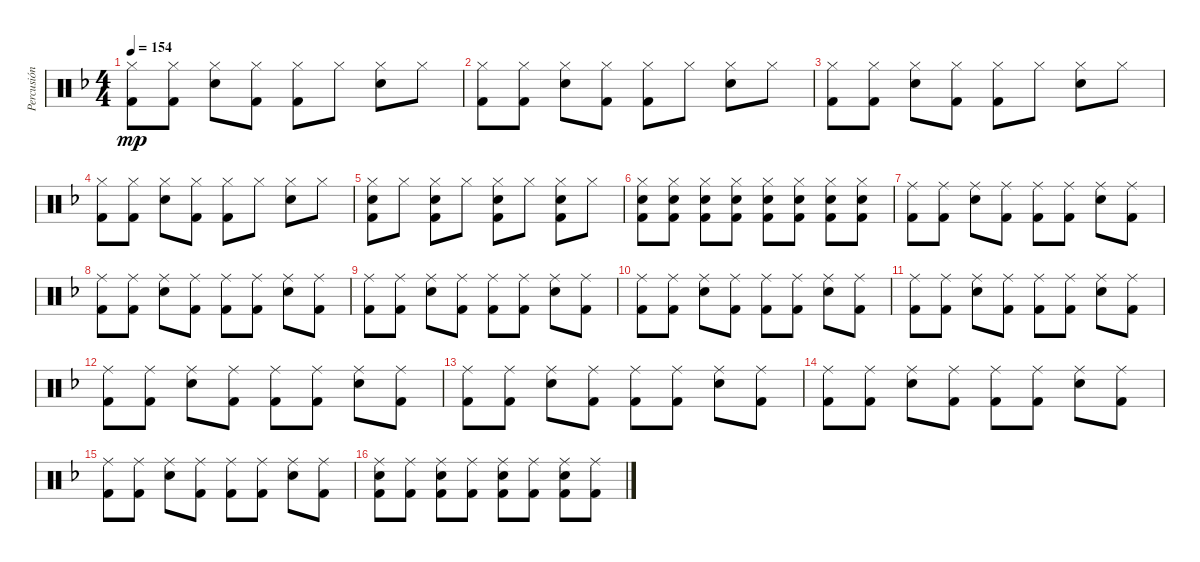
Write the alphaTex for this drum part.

\track ("Percusión" "Percusión") {instrument percussion}
\staff {score}
\articulation defaults
\ts (4 4)
\tempo 154
\clef neutral
\ks f
("Hi-Hat (closed)" "Kick (hit) 2").8{dy mp} ("Hi-Hat (closed)" "Kick (hit) 2").8 ("Hi-Hat (closed)" "Electric Snare (hit)").8 ("Hi-Hat (closed)" "Kick (hit) 2").8 ("Hi-Hat (closed)" "Kick (hit) 2").8 "Hi-Hat (closed)".8 ("Hi-Hat (closed)" "Electric Snare (hit)").8 "Hi-Hat (closed)".8 |
("Hi-Hat (closed)" "Kick (hit) 2").8 ("Hi-Hat (closed)" "Kick (hit) 2").8 ("Hi-Hat (closed)" "Electric Snare (hit)").8 ("Hi-Hat (closed)" "Kick (hit) 2").8 ("Hi-Hat (closed)" "Kick (hit) 2").8 "Hi-Hat (closed)".8 ("Hi-Hat (closed)" "Electric Snare (hit)").8 "Hi-Hat (closed)".8 |
("Hi-Hat (closed)" "Kick (hit) 2").8 ("Hi-Hat (closed)" "Kick (hit) 2").8 ("Hi-Hat (closed)" "Electric Snare (hit)").8 ("Hi-Hat (closed)" "Kick (hit) 2").8 ("Hi-Hat (closed)" "Kick (hit) 2").8 "Hi-Hat (closed)".8 ("Hi-Hat (closed)" "Electric Snare (hit)").8 "Hi-Hat (closed)".8 |
("Hi-Hat (closed)" "Kick (hit) 2").8 ("Hi-Hat (closed)" "Kick (hit) 2").8 ("Hi-Hat (closed)" "Electric Snare (hit)").8 ("Hi-Hat (closed)" "Kick (hit) 2").8 ("Hi-Hat (closed)" "Kick (hit) 2").8 "Hi-Hat (closed)".8 ("Hi-Hat (closed)" "Electric Snare (hit)").8 "Hi-Hat (closed)".8 |
("Hi-Hat (closed)" "Electric Snare (hit)" "Kick (hit) 2").8 "Hi-Hat (closed)".8 ("Hi-Hat (closed)" "Electric Snare (hit)" "Kick (hit) 2").8 "Hi-Hat (closed)".8 ("Hi-Hat (closed)" "Electric Snare (hit)" "Kick (hit) 2").8 "Hi-Hat (closed)".8 ("Hi-Hat (closed)" "Electric Snare (hit)" "Kick (hit) 2").8 "Hi-Hat (closed)".8 |
("Hi-Hat (closed)" "Electric Snare (hit)" "Kick (hit) 2").8 ("Hi-Hat (closed)" "Electric Snare (hit)" "Kick (hit) 2").8 ("Hi-Hat (closed)" "Electric Snare (hit)" "Kick (hit) 2").8 ("Hi-Hat (closed)" "Electric Snare (hit)" "Kick (hit) 2").8 ("Hi-Hat (closed)" "Electric Snare (hit)" "Kick (hit) 2").8 ("Hi-Hat (closed)" "Electric Snare (hit)" "Kick (hit) 2").8 ("Hi-Hat (closed)" "Electric Snare (hit)" "Kick (hit) 2").8 ("Hi-Hat (closed)" "Electric Snare (hit)" "Kick (hit) 2").8 |
("Ride (middle)" "Kick (hit) 2").8 ("Ride (middle)" "Kick (hit) 2").8 ("Ride (middle)" "Electric Snare (hit)").8 ("Ride (middle)" "Kick (hit) 2").8 ("Ride (middle)" "Kick (hit) 2").8 ("Ride (middle)" "Kick (hit) 2").8 ("Ride (middle)" "Electric Snare (hit)").8 ("Ride (middle)" "Kick (hit) 2").8 |
("Ride (middle)" "Kick (hit) 2").8 ("Ride (middle)" "Kick (hit) 2").8 ("Ride (middle)" "Electric Snare (hit)").8 ("Ride (middle)" "Kick (hit) 2").8 ("Ride (middle)" "Kick (hit) 2").8 ("Ride (middle)" "Kick (hit) 2").8 ("Ride (middle)" "Electric Snare (hit)").8 ("Ride (middle)" "Kick (hit) 2").8 |
("Ride (middle)" "Kick (hit) 2").8 ("Ride (middle)" "Kick (hit) 2").8 ("Ride (middle)" "Electric Snare (hit)").8 ("Ride (middle)" "Kick (hit) 2").8 ("Ride (middle)" "Kick (hit) 2").8 ("Ride (middle)" "Kick (hit) 2").8 ("Ride (middle)" "Electric Snare (hit)").8 ("Ride (middle)" "Kick (hit) 2").8 |
("Ride (middle)" "Kick (hit) 2").8 ("Ride (middle)" "Kick (hit) 2").8 ("Ride (middle)" "Electric Snare (hit)").8 ("Ride (middle)" "Kick (hit) 2").8 ("Ride (middle)" "Kick (hit) 2").8 ("Ride (middle)" "Kick (hit) 2").8 ("Ride (middle)" "Electric Snare (hit)").8 ("Ride (middle)" "Kick (hit) 2").8 |
("Ride (middle)" "Kick (hit) 2").8 ("Ride (middle)" "Kick (hit) 2").8 ("Ride (middle)" "Electric Snare (hit)").8 ("Ride (middle)" "Kick (hit) 2").8 ("Ride (middle)" "Kick (hit) 2").8 ("Ride (middle)" "Kick (hit) 2").8 ("Ride (middle)" "Electric Snare (hit)").8 ("Ride (middle)" "Kick (hit) 2").8 |
("Ride (middle)" "Kick (hit) 2").8 ("Ride (middle)" "Kick (hit) 2").8 ("Ride (middle)" "Electric Snare (hit)").8 ("Ride (middle)" "Kick (hit) 2").8 ("Ride (middle)" "Kick (hit) 2").8 ("Ride (middle)" "Kick (hit) 2").8 ("Ride (middle)" "Electric Snare (hit)").8 ("Ride (middle)" "Kick (hit) 2").8 |
("Ride (middle)" "Kick (hit) 2").8 ("Ride (middle)" "Kick (hit) 2").8 ("Ride (middle)" "Electric Snare (hit)").8 ("Ride (middle)" "Kick (hit) 2").8 ("Ride (middle)" "Kick (hit) 2").8 ("Ride (middle)" "Kick (hit) 2").8 ("Ride (middle)" "Electric Snare (hit)").8 ("Ride (middle)" "Kick (hit) 2").8 |
("Ride (middle)" "Kick (hit) 2").8 ("Ride (middle)" "Kick (hit) 2").8 ("Ride (middle)" "Electric Snare (hit)").8 ("Ride (middle)" "Kick (hit) 2").8 ("Ride (middle)" "Kick (hit) 2").8 ("Ride (middle)" "Kick (hit) 2").8 ("Ride (middle)" "Electric Snare (hit)").8 ("Ride (middle)" "Kick (hit) 2").8 |
("Ride (middle)" "Kick (hit) 2").8 ("Ride (middle)" "Kick (hit) 2").8 ("Ride (middle)" "Electric Snare (hit)").8 ("Ride (middle)" "Kick (hit) 2").8 ("Ride (middle)" "Kick (hit) 2").8 ("Ride (middle)" "Kick (hit) 2").8 ("Ride (middle)" "Electric Snare (hit)").8 ("Ride (middle)" "Kick (hit) 2").8 |
("Ride (middle)" "Electric Snare (hit)" "Kick (hit) 2").8 ("Ride (middle)" "Kick (hit) 2").8 ("Ride (middle)" "Electric Snare (hit)" "Kick (hit) 2").8 ("Ride (middle)" "Kick (hit) 2").8 ("Ride (middle)" "Electric Snare (hit)" "Kick (hit) 2").8 ("Ride (middle)" "Kick (hit) 2").8 ("Ride (middle)" "Electric Snare (hit)" "Kick (hit) 2").8 ("Ride (middle)" "Kick (hit) 2").8
